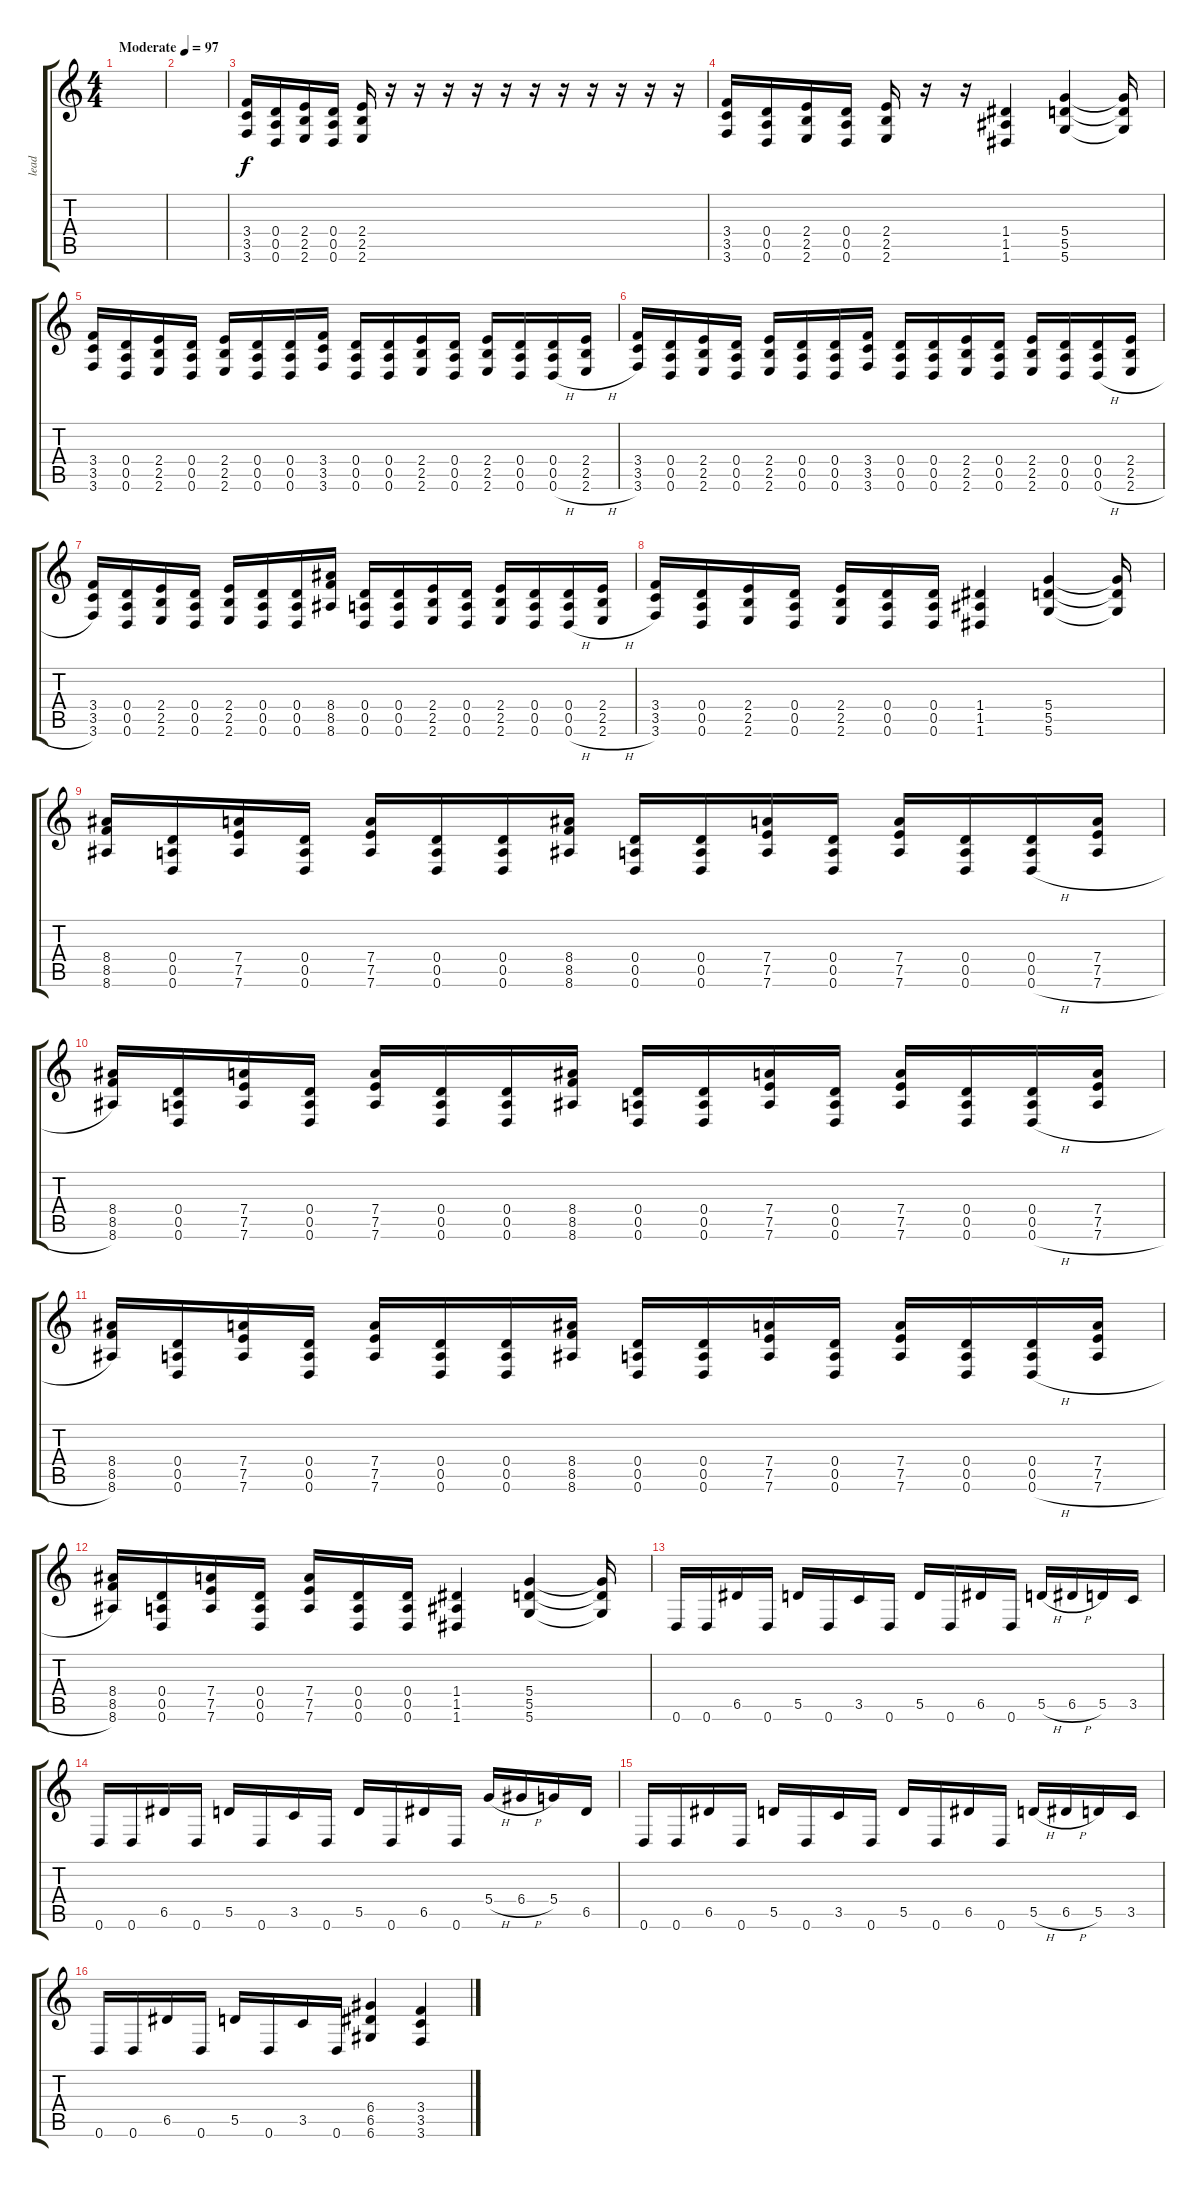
\track ("lead" "lead") {instrument distortionguitar}
\staff {score tabs}
\tuning (E4 B3 G3 D3 A2 D2) {hide}
\ts (4 4)
\tempo (97 "Moderate")
\clef g2
\ks c
|
|
(3.4 3.5 3.6).16 (0.4 0.5 0.6).16 (2.4 2.5 2.6).16 (0.4 0.5 0.6).16 (2.4 2.5 2.6).16 r.16 r.16 r.16 r.16 r.16 r.16 r.16 r.16 r.16 r.16 r.16 |
(3.4 3.5 3.6).16 (0.4 0.5 0.6).16 (2.4 2.5 2.6).16 (0.4 0.5 0.6).16 (2.4 2.5 2.6).16 r.16 r.16 (1.4 1.5 1.6).4 (5.4 5.5 5.6).4 (5.4{t} 5.5{t} 5.6{t}).16 |
(3.4 3.5 3.6).16 (0.4 0.5 0.6).16 (2.4 2.5 2.6).16 (0.4 0.5 0.6).16 (2.4 2.5 2.6).16 (0.4 0.5 0.6).16 (0.4 0.5 0.6).16 (3.4 3.5 3.6).16 (0.4 0.5 0.6).16 (0.4 0.5 0.6).16 (2.4 2.5 2.6).16 (0.4 0.5 0.6).16 (2.4 2.5 2.6).16 (0.4 0.5 0.6).16 (0.4 0.5 0.6{h}).16 (2.4 2.5 2.6{h}).16 |
(3.4 3.5 3.6).16 (0.4 0.5 0.6).16 (2.4 2.5 2.6).16 (0.4 0.5 0.6).16 (2.4 2.5 2.6).16 (0.4 0.5 0.6).16 (0.4 0.5 0.6).16 (3.4 3.5 3.6).16 (0.4 0.5 0.6).16 (0.4 0.5 0.6).16 (2.4 2.5 2.6).16 (0.4 0.5 0.6).16 (2.4 2.5 2.6).16 (0.4 0.5 0.6).16 (0.4 0.5 0.6{h}).16 (2.4 2.5 2.6{h}).16 |
(3.4 3.5 3.6).16 (0.4 0.5 0.6).16 (2.4 2.5 2.6).16 (0.4 0.5 0.6).16 (2.4 2.5 2.6).16 (0.4 0.5 0.6).16 (0.4 0.5 0.6).16 (8.4 8.5 8.6).16 (0.4 0.5 0.6).16 (0.4 0.5 0.6).16 (2.4 2.5 2.6).16 (0.4 0.5 0.6).16 (2.4 2.5 2.6).16 (0.4 0.5 0.6).16 (0.4 0.5 0.6{h}).16 (2.4 2.5 2.6{h}).16 |
(3.4 3.5 3.6).16 (0.4 0.5 0.6).16 (2.4 2.5 2.6).16 (0.4 0.5 0.6).16 (2.4 2.5 2.6).16 (0.4 0.5 0.6).16 (0.4 0.5 0.6).16 (1.4 1.5 1.6).4 (5.4 5.5 5.6).4 (5.4{t} 5.5{t} 5.6{t}).16 |
(8.4 8.5 8.6).16 (0.4 0.5 0.6).16 (7.4 7.5 7.6).16 (0.4 0.5 0.6).16 (7.4 7.5 7.6).16 (0.4 0.5 0.6).16 (0.4 0.5 0.6).16 (8.4 8.5 8.6).16 (0.4 0.5 0.6).16 (0.4 0.5 0.6).16 (7.4 7.5 7.6).16 (0.4 0.5 0.6).16 (7.4 7.5 7.6).16 (0.4 0.5 0.6).16 (0.4 0.5 0.6{h}).16 (7.4 7.5 7.6{h}).16 |
(8.4 8.5 8.6).16 (0.4 0.5 0.6).16 (7.4 7.5 7.6).16 (0.4 0.5 0.6).16 (7.4 7.5 7.6).16 (0.4 0.5 0.6).16 (0.4 0.5 0.6).16 (8.4 8.5 8.6).16 (0.4 0.5 0.6).16 (0.4 0.5 0.6).16 (7.4 7.5 7.6).16 (0.4 0.5 0.6).16 (7.4 7.5 7.6).16 (0.4 0.5 0.6).16 (0.4 0.5 0.6{h}).16 (7.4 7.5 7.6{h}).16 |
(8.4 8.5 8.6).16 (0.4 0.5 0.6).16 (7.4 7.5 7.6).16 (0.4 0.5 0.6).16 (7.4 7.5 7.6).16 (0.4 0.5 0.6).16 (0.4 0.5 0.6).16 (8.4 8.5 8.6).16 (0.4 0.5 0.6).16 (0.4 0.5 0.6).16 (7.4 7.5 7.6).16 (0.4 0.5 0.6).16 (7.4 7.5 7.6).16 (0.4 0.5 0.6).16 (0.4 0.5 0.6{h}).16 (7.4 7.5 7.6{h}).16 |
(8.4 8.5 8.6).16 (0.4 0.5 0.6).16 (7.4 7.5 7.6).16 (0.4 0.5 0.6).16 (7.4 7.5 7.6).16 (0.4 0.5 0.6).16 (0.4 0.5 0.6).16 (1.4 1.5 1.6).4 (5.4 5.5 5.6).4 (5.4{t} 5.5{t} 5.6{t}).16 |
0.6.16 0.6.16 6.5.16 0.6.16 5.5.16 0.6.16 3.5.16 0.6.16 5.5.16 0.6.16 6.5.16 0.6.16 5.5{h}.16 6.5{h}.16 5.5.16 3.5.16 |
0.6.16 0.6.16 6.5.16 0.6.16 5.5.16 0.6.16 3.5.16 0.6.16 5.5.16 0.6.16 6.5.16 0.6.16 5.4{h}.16 6.4{h}.16 5.4.16 6.5.16 |
0.6.16 0.6.16 6.5.16 0.6.16 5.5.16 0.6.16 3.5.16 0.6.16 5.5.16 0.6.16 6.5.16 0.6.16 5.5{h}.16 6.5{h}.16 5.5.16 3.5.16 |
0.6.16 0.6.16 6.5.16 0.6.16 5.5.16 0.6.16 3.5.16 0.6.16 (6.4 6.5 6.6).4 (3.4 3.5 3.6).4
